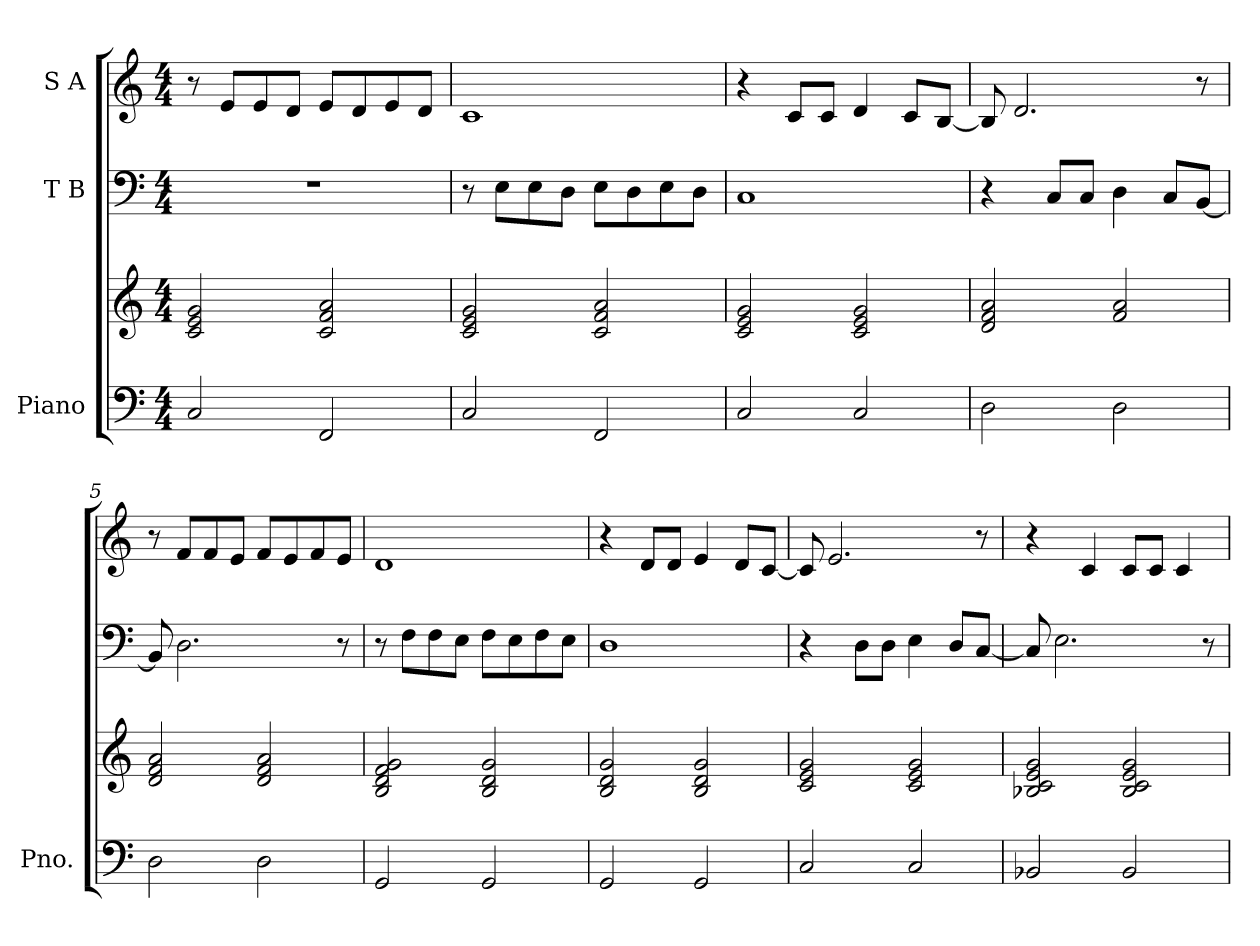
**kern	**kern	**kern	**kern
*part3	*part3	*part2	*part1
*staff4	*staff3	*staff2	*staff1
*I"Piano	*	*I"T B	*I"S A
*I'Pno.	*	*	*
*clefF4	*clefG2	*clefF4	*clefG2
*k[]	*k[]	*k[]	*k[]
*M4/4	*M4/4	*M4/4	*M4/4
=1	=1	=1	=1
2C/	2c/ 2e/ 2g/	1r	8r
.	.	.	8e/L
.	.	.	8e/
.	.	.	8d/J
2FF/	2c/ 2f/ 2a/	.	8e/L
.	.	.	8d/
.	.	.	8e/
.	.	.	8d/J
=2	=2	=2	=2
2C/	2c/ 2e/ 2g/	8r	1c
.	.	8E\L	.
.	.	8E\	.
.	.	8D\J	.
2FF/	2c/ 2f/ 2a/	8E\L	.
.	.	8D\	.
.	.	8E\	.
.	.	8D\J	.
=3	=3	=3	=3
2C/	2c/ 2e/ 2g/	1C	4r
.	.	.	8c/L
.	.	.	8c/J
2C/	2c/ 2e/ 2g/	.	4d/
.	.	.	8c/L
.	.	.	[8B/J
=4	=4	=4	=4
2D\	2d/ 2f/ 2a/	4r	8B/]
.	.	.	2.d/
.	.	8C/L	.
.	.	8C/J	.
2D\	2f/ 2a/	4D\	.
.	.	8C/L	.
.	.	[8BB/J	8r
=5	=5	=5	=5
2D\	2d/ 2f/ 2a/	8BB/]	8r
.	.	2.D\	8f/L
.	.	.	8f/
.	.	.	8e/J
2D\	2d/ 2f/ 2a/	.	8f/L
.	.	.	8e/
.	.	.	8f/
.	.	8r	8e/J
!!LO:LB:g=z
=6	=6	=6	=6
2GG/	2B/ 2d/ 2f/ 2g/	8r	1d
.	.	8F\L	.
.	.	8F\	.
.	.	8E\J	.
2GG/	2B/ 2d/ 2g/	8F\L	.
.	.	8E\	.
.	.	8F\	.
.	.	8E\J	.
=7	=7	=7	=7
2GG/	2B/ 2d/ 2g/	1D	4r
.	.	.	8d/L
.	.	.	8d/J
2GG/	2B/ 2d/ 2g/	.	4e/
.	.	.	8d/L
.	.	.	[8c/J
=8	=8	=8	=8
2C/	2c/ 2e/ 2g/	4r	8c/]
.	.	.	2.e/
.	.	8D\L	.
.	.	8D\J	.
2C/	2c/ 2e/ 2g/	4E\	.
.	.	8D/L	.
.	.	[8C/J	8r
=9	=9	=9	=9
2BB-X/	2B-X/ 2c/ 2e/ 2g/	8C/]	4r
.	.	2.E\	.
.	.	.	4c/
2BB-/	2B-/ 2c/ 2e/ 2g/	.	8c/L
.	.	.	8c/J
.	.	.	4c/
.	.	8r	.
=	=	=	=
*-	*-	*-	*-
